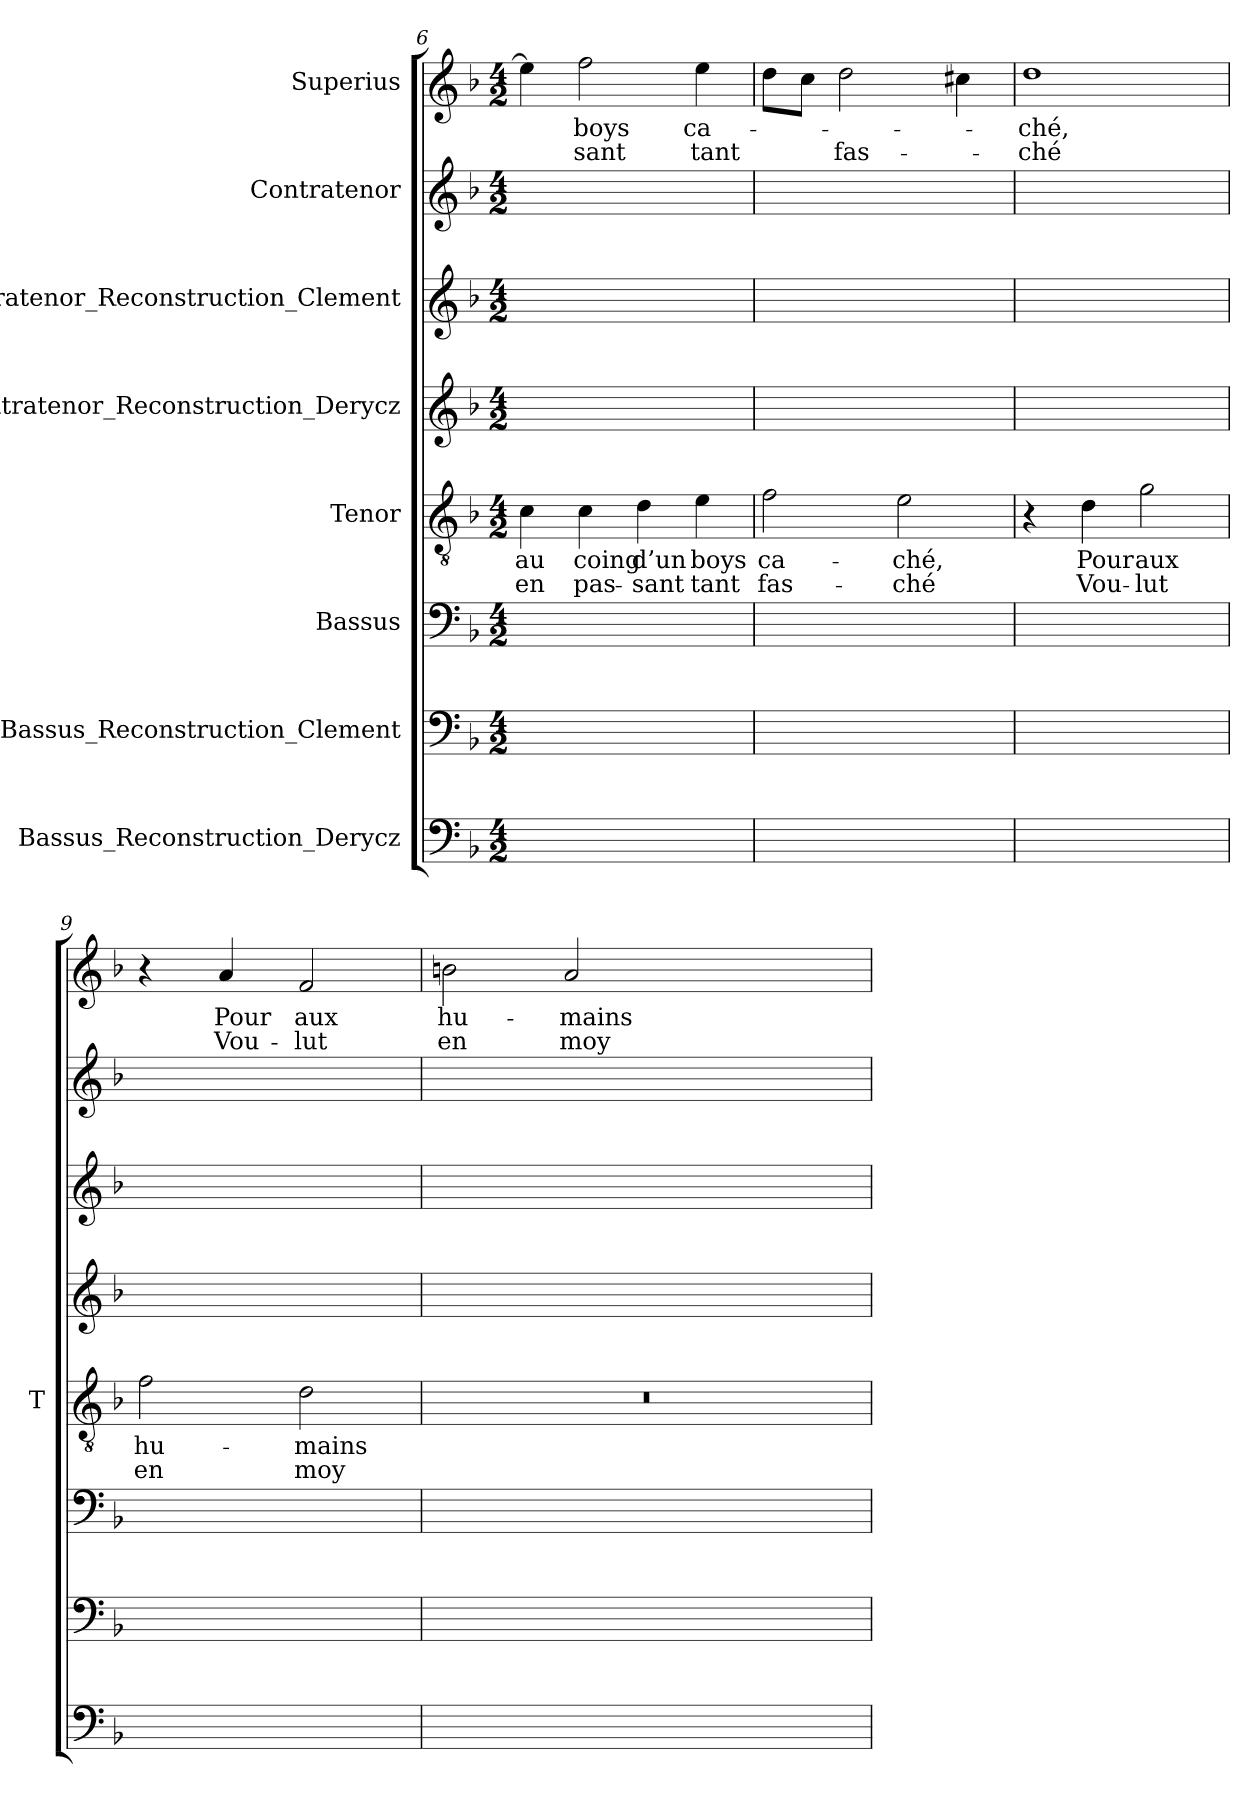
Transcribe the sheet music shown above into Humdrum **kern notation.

**kern	**kern	**kern	**kern	**text	**text	**kern	**kern	**kern	**kern	**text	**text
*part8	*part7	*part6	*part5	*part5	*part5	*part4	*part3	*part2	*part1	*part1	*part1
*staff8	*staff7	*staff6	*staff5	*staff5	*staff5	*staff4	*staff3	*staff2	*staff1	*staff1	*staff1
*I"Bassus_Reconstruction_Derycz	*I"Bassus_Reconstruction_Clement	*I"Bassus	*I"Tenor	*	*	*I"Contratenor_Reconstruction_Derycz	*I"Contratenor_Reconstruction_Clement	*I"Contratenor	*I"Superius	*	*
*	*	*	*I'T	*	*	*	*	*	*	*	*
*clefF4	*clefF4	*clefF4	*clefGv2	*	*	*clefG2	*clefG2	*clefG2	*clefG2	*	*
*k[b-]	*k[b-]	*k[b-]	*k[b-]	*	*	*k[b-]	*k[b-]	*k[b-]	*k[b-]	*	*
*M4/2	*M4/2	*M4/2	*M4/2	*	*	*M4/2	*M4/2	*M4/2	*M4/2	*	*
=6	=6	=6	=6	=6	=6	=6	=6	=6	=6	=6	=6
1ryy	1ryy	1ryy	4c	-au	-en	1ryy	1ryy	1ryy	4ee]	.	.
.	.	.	4c	-coing	pas-	.	.	.	2ff	-boys	-sant
.	.	.	4d	-d’un	-sant	.	.	.	.	.	.
.	.	.	4e	-boys	-tant	.	.	.	4ee	ca-	-tant
=7	=7	=7	=7	=7	=7	=7	=7	=7	=7	=7	=7
1ryy	1ryy	1ryy	2f	ca-	fas-	1ryy	1ryy	1ryy	8ddL	.	.
.	.	.	.	.	.	.	.	.	8ccJ	.	.
.	.	.	.	.	.	.	.	.	2dd	.	fas-
.	.	.	2e	-ché,	-ché	.	.	.	.	.	.
.	.	.	.	.	.	.	.	.	4cc#X	.	.
=8	=8	=8	=8	=8	=8	=8	=8	=8	=8	=8	=8
1ryy	1ryy	1ryy	4r	.	.	1ryy	1ryy	1ryy	1dd	-ché,	-ché
.	.	.	4d	-Pour	Vou-	.	.	.	.	.	.
.	.	.	2g	-aux	-lut	.	.	.	.	.	.
=9	=9	=9	=9	=9	=9	=9	=9	=9	=9	=9	=9
1ryy	1ryy	1ryy	2f	hu-	-en	1ryy	1ryy	1ryy	4r	.	.
.	.	.	.	.	.	.	.	.	4a	-Pour	Vou-
.	.	.	2d	-mains	-moy	.	.	.	2f	-aux	-lut
=10	=10	=10	=10	=10	=10	=10	=10	=10	=10	=10	=10
0ryy	0ryy	0ryy	0r	.	.	0ryy	0ryy	0ryy	2b	hu-	-en
.	.	.	.	.	.	.	.	.	2a	-mains	-moy
.	.	.	.	.	.	.	.	.	1ryy	.	.
=	=	=	=	=	=	=	=	=	=	=	=
*-	*-	*-	*-	*-	*-	*-	*-	*-	*-	*-	*-
